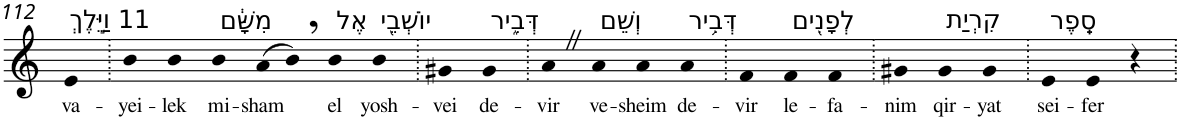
**kern	**text
*part1	*part1
*staff1	*staff1
*I"Piano	*
*I'Pno	*
!!LO:PB:g=z
*clefG2	*
*k[]	*
=112	=112
!LO:TX:a:t=11 וַיֵּ֣לֶךְ	!
!	!LO:LY:b
4e	va-
=113.	=113.
!	!LO:LY:b
4b	-yei-
!	!LO:LY:b
4b	-lek
!LO:TX:a:t=מִשָּׁ֔ם	!
!	!LO:LY:b
4b	mi-
!	!LO:LY:b
(>8a	-sham
8b,)	.
!LO:TX:a:t=אֶל	!
!	!LO:LY:b
4b	el
!LO:TX:a:t=יוֹשְׁבֵ֖י	!
!	!LO:LY:b
4b	yosh-
=114.	=114.
!	!LO:LY:b
4g#X	-vei
!LO:TX:a:t=דְּבִ֑יר	!
!	!LO:LY:b
4g#	de-
=115.	=115.
!	!LO:LY:b
4aZ	-vir
!LO:TX:a:t=וְשֵׁם	!
!	!LO:LY:b
4a	ve-
!	!LO:LY:b
4a	-sheim
!LO:TX:a:t=דְּבִ֥יר	!
!	!LO:LY:b
4a	de-
=116.	=116.
!	!LO:LY:b
4f	-vir
!LO:TX:a:t=לְפָנִ֖ים	!
!	!LO:LY:b
4f	le-
!	!LO:LY:b
4f	-fa-
=117.	=117.
!	!LO:LY:b
4g#X	-nim
!LO:TX:a:t=קִרְיַת	!
!	!LO:LY:b
4g#	qir-
!	!LO:LY:b
4g#	-yat
=118.	=118.
!LO:TX:a:t=סֵֽפֶר	!
!	!LO:LY:b
4e	sei-
!	!LO:LY:b
4e	-fer
4r	.
=.	=.
*-	*-
